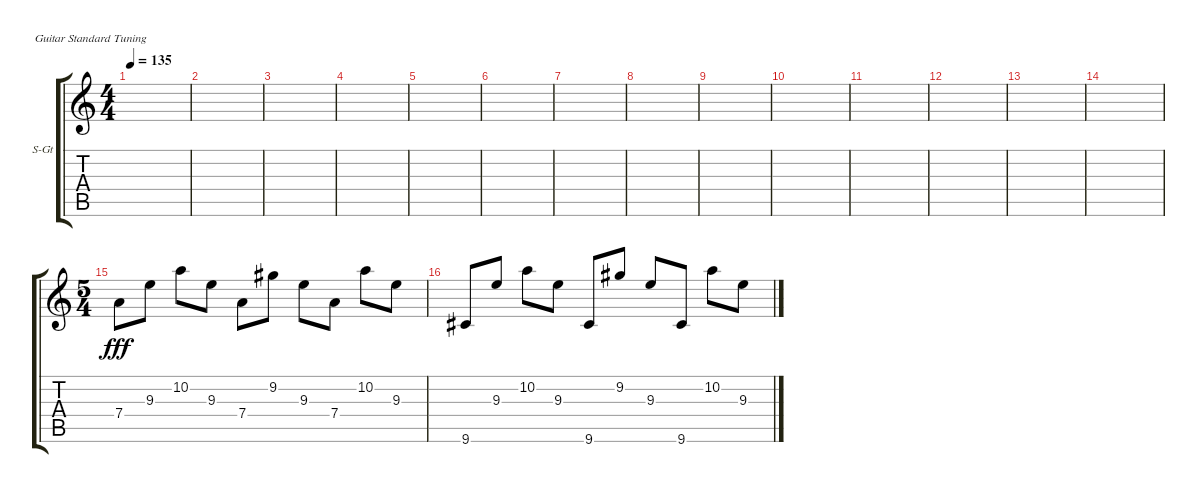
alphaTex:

\defaultSystemsLayout 4
\bracketExtendMode groupsimilarinstruments
\firstSystemTrackNameOrientation horizontal
\otherSystemsTrackNameOrientation horizontal
\track ("Steel Guitar" "S-Gt") {instrument acousticguitarsteel}
\staff {score tabs}
\tuning (E4 B3 G3 D3 A2 E2)
\ts (4 4)
\tempo 135
\clef g2
\ks c
|
|
|
|
|
|
|
|
|
|
|
|
|
|
\ts (5 4)
7.4.8{dy fff} 9.3.8 10.2.8 9.3.8 7.4.8 9.2.8 9.3.8 7.4.8 10.2.8 9.3.8 |
9.6.8 9.3.8 10.2.8 9.3.8 9.6.8 9.2.8 9.3.8 9.6.8 10.2.8 9.3.8
